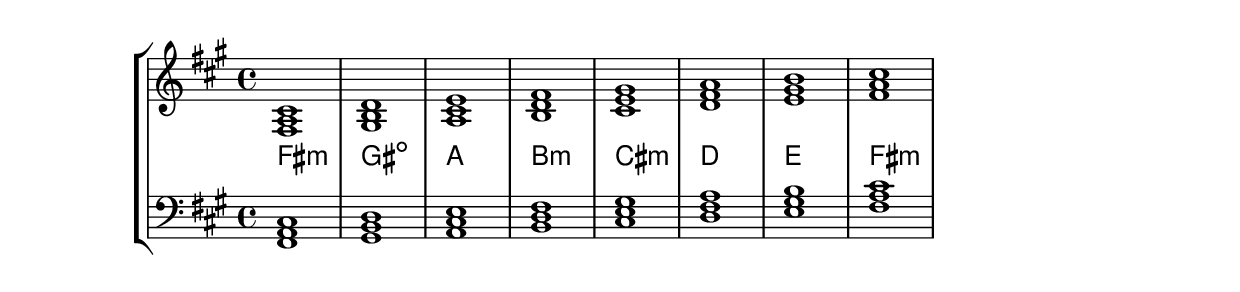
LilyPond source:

% Description: Chord tool for the key of F Sharp minor
% Author: Talos Thoren
% Date: January 24, 2013

\version "2.16.1"

% Defining variables
% The Key of F Sharp minor has three sharps:
% F-Sharp, C-Sharp, G-Sharp
f_sharp_min_triads = { \key fis \minor <fis a cis>1  <gis b d> <a cis e> <b d fis> <cis e gis> <d fis a> <e gis b> <fis a cis> }
f_sharp_min_triadNames = \new ChordNames { \f_sharp_min_triads }
chordTool = \new StaffGroup
{
  <<
  \new Staff
  {
    \relative c
    << 
      \f_sharp_min_triads 
      \f_sharp_min_triadNames 
    >>
  }
  \new Staff \relative c,
  {
    \clef bass
    <<
      \f_sharp_min_triads
    >>
  }
  >>
}

\score
{
  \chordTool
}

